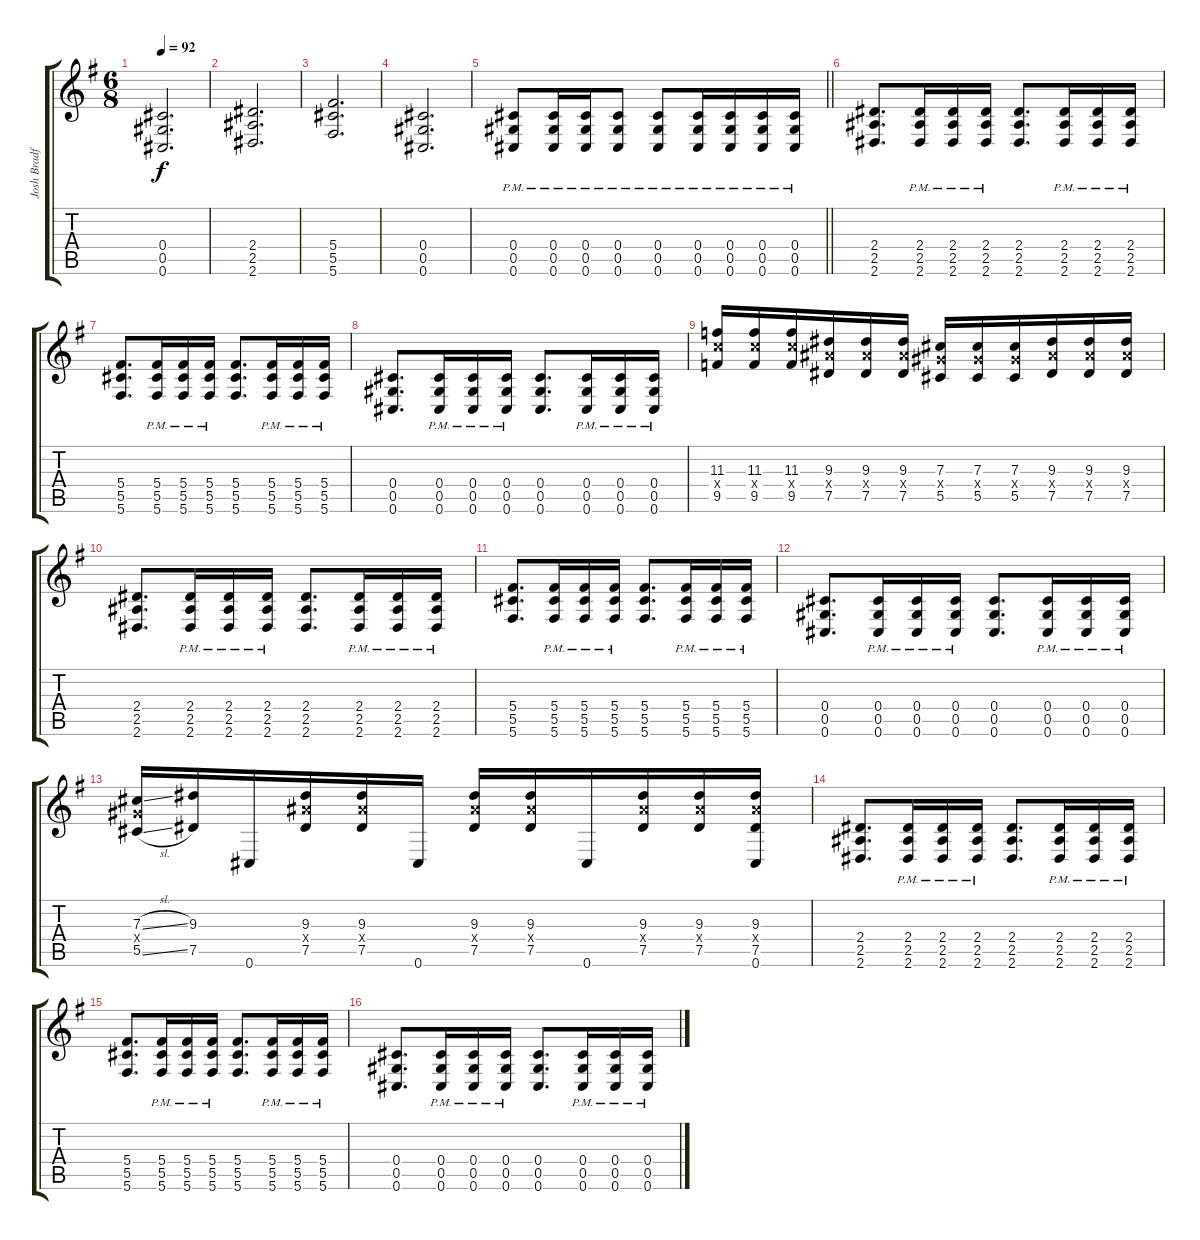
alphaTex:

\track ("Josh Bradford" "Josh Bradf") {instrument overdrivenguitar}
\staff {score tabs}
\tuning (Eb4 Bb3 Gb3 Db3 Ab2 Db2) {hide}
\ts (6 8)
\tempo 92
\clef g2
\ks g
(0.4{t} 0.5{t} 0.6{t}).2{d dy f} |
(2.4 2.5 2.6).2{d} |
(5.4 5.5 5.6).2{d} |
(0.4 0.5 0.6).2{d} |
\barLineRight lightlight
(0.4{pm} 0.5{pm} 0.6{pm}).8 (0.4{pm} 0.5{pm} 0.6{pm}).16 (0.4{pm} 0.5{pm} 0.6{pm}).16 (0.4{pm} 0.5{pm} 0.6{pm}).8 (0.4{pm} 0.5{pm} 0.6{pm}).8 (0.4{pm} 0.5{pm} 0.6{pm}).16 (0.4{pm} 0.5{pm} 0.6{pm}).16 (0.4{pm} 0.5{pm} 0.6{pm}).16 (0.4{pm} 0.5{pm} 0.6{pm}).16 |
(2.4 2.5 2.6).8{d} (2.4{pm} 2.5{pm} 2.6{pm}).16 (2.4{pm} 2.5{pm} 2.6{pm}).16 (2.4{pm} 2.5{pm} 2.6{pm}).16 (2.4 2.5 2.6).8{d} (2.4{pm} 2.5{pm} 2.6{pm}).16 (2.4{pm} 2.5{pm} 2.6{pm}).16 (2.4{pm} 2.5{pm} 2.6{pm}).16 |
(5.4 5.5 5.6).8{d} (5.4{pm} 5.5{pm} 5.6{pm}).16 (5.4{pm} 5.5{pm} 5.6{pm}).16 (5.4{pm} 5.5{pm} 5.6{pm}).16 (5.4 5.5 5.6).8{d} (5.4{pm} 5.5{pm} 5.6{pm}).16 (5.4{pm} 5.5{pm} 5.6{pm}).16 (5.4{pm} 5.5{pm} 5.6{pm}).16 |
(0.4 0.5 0.6).8{d} (0.4{pm} 0.5{pm} 0.6{pm}).16 (0.4{pm} 0.5{pm} 0.6{pm}).16 (0.4{pm} 0.5{pm} 0.6{pm}).16 (0.4 0.5 0.6).8{d} (0.4{pm} 0.5{pm} 0.6{pm}).16 (0.4{pm} 0.5{pm} 0.6{pm}).16 (0.4{pm} 0.5{pm} 0.6{pm}).16 |
(11.3 11.4{x} 9.5).16 (11.3 11.4{x} 9.5).16 (11.3 11.4{x} 9.5).16 (9.3 9.4{x} 7.5).16 (9.3 9.4{x} 7.5).16 (9.3 9.4{x} 7.5).16 (7.3 7.4{x} 5.5).16 (7.3 7.4{x} 5.5).16 (7.3 7.4{x} 5.5).16 (9.3 9.4{x} 7.5).16 (9.3 9.4{x} 7.5).16 (9.3 9.4{x} 7.5).16 |
(2.4 2.5 2.6).8{d} (2.4{pm} 2.5{pm} 2.6{pm}).16 (2.4{pm} 2.5{pm} 2.6{pm}).16 (2.4{pm} 2.5{pm} 2.6{pm}).16 (2.4 2.5 2.6).8{d} (2.4{pm} 2.5{pm} 2.6{pm}).16 (2.4{pm} 2.5{pm} 2.6{pm}).16 (2.4{pm} 2.5{pm} 2.6{pm}).16 |
(5.4 5.5 5.6).8{d} (5.4{pm} 5.5{pm} 5.6{pm}).16 (5.4{pm} 5.5{pm} 5.6{pm}).16 (5.4{pm} 5.5{pm} 5.6{pm}).16 (5.4 5.5 5.6).8{d} (5.4{pm} 5.5{pm} 5.6{pm}).16 (5.4{pm} 5.5{pm} 5.6{pm}).16 (5.4{pm} 5.5{pm} 5.6{pm}).16 |
(0.4 0.5 0.6).8{d} (0.4{pm} 0.5{pm} 0.6{pm}).16 (0.4{pm} 0.5{pm} 0.6{pm}).16 (0.4{pm} 0.5{pm} 0.6{pm}).16 (0.4 0.5 0.6).8{d} (0.4{pm} 0.5{pm} 0.6{pm}).16 (0.4{pm} 0.5{pm} 0.6{pm}).16 (0.4{pm} 0.5{pm} 0.6{pm}).16 |
(7.3{sl} 7.4{x} 5.5{sl}).16 (9.3 7.5).16 0.6.16 (9.3 9.4{x} 7.5).16 (9.3 9.4{x} 7.5).16 0.6.16 (9.3 9.4{x} 7.5).16 (9.3 9.4{x} 7.5).16 0.6.16 (9.3 9.4{x} 7.5).16 (9.3 9.4{x} 7.5).16 (9.3 9.4{x} 7.5 0.6).16 |
(2.4 2.5 2.6).8{d} (2.4{pm} 2.5{pm} 2.6{pm}).16 (2.4{pm} 2.5{pm} 2.6{pm}).16 (2.4{pm} 2.5{pm} 2.6{pm}).16 (2.4 2.5 2.6).8{d} (2.4{pm} 2.5{pm} 2.6{pm}).16 (2.4{pm} 2.5{pm} 2.6{pm}).16 (2.4{pm} 2.5{pm} 2.6{pm}).16 |
(5.4 5.5 5.6).8{d} (5.4{pm} 5.5{pm} 5.6{pm}).16 (5.4{pm} 5.5{pm} 5.6{pm}).16 (5.4{pm} 5.5{pm} 5.6{pm}).16 (5.4 5.5 5.6).8{d} (5.4{pm} 5.5{pm} 5.6{pm}).16 (5.4{pm} 5.5{pm} 5.6{pm}).16 (5.4{pm} 5.5{pm} 5.6{pm}).16 |
(0.4 0.5 0.6).8{d} (0.4{pm} 0.5{pm} 0.6{pm}).16 (0.4{pm} 0.5{pm} 0.6{pm}).16 (0.4{pm} 0.5{pm} 0.6{pm}).16 (0.4 0.5 0.6).8{d} (0.4{pm} 0.5{pm} 0.6{pm}).16 (0.4{pm} 0.5{pm} 0.6{pm}).16 (0.4{pm} 0.5{pm} 0.6{pm}).16
